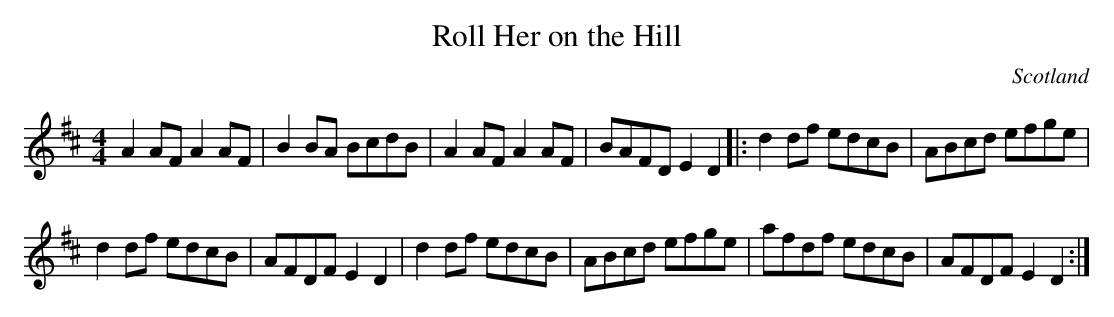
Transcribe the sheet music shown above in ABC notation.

X:1
T:Roll Her on the Hill
M:4/4
O:Scotland
K:D major
A2AF A2AF|B2BA BcdB|A2AF A2AF|BAFD E2D2\
|:\
d2df edcB|ABcd efge|
d2df edcB|AFDF E2D2|\
d2df edcB|ABcd efge|afdf edcB|AFDF E2D2:|
